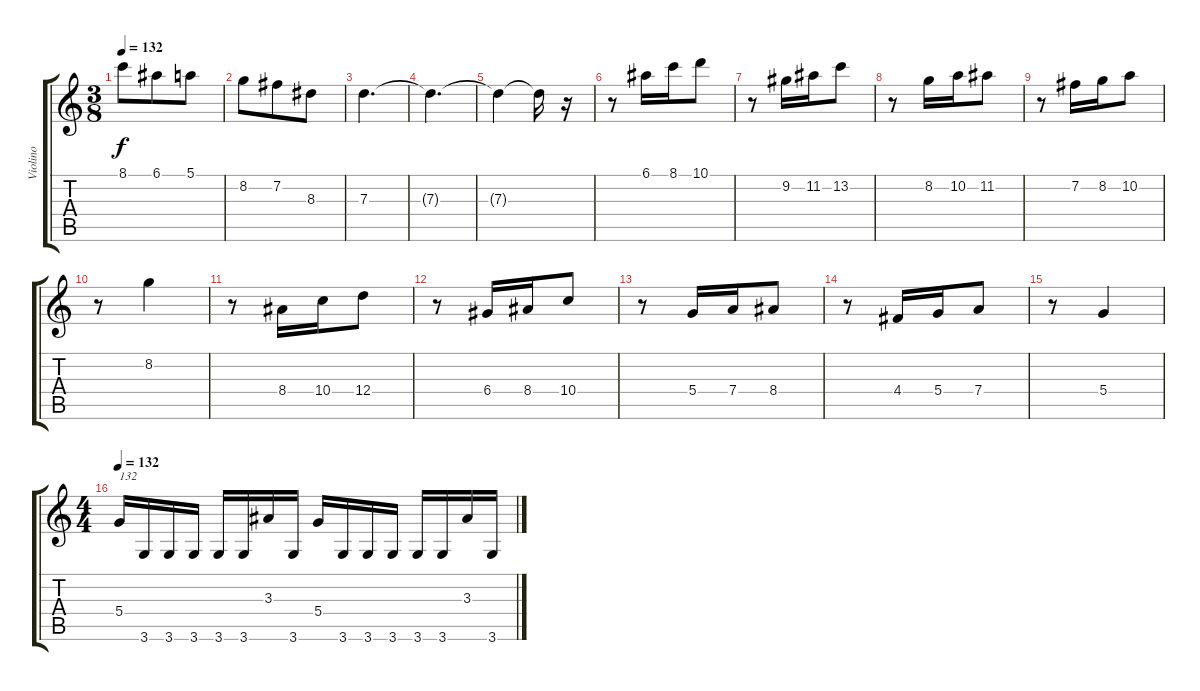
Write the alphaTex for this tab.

\track ("Violino" "Violino") {instrument distortionguitar}
\staff {score tabs}
\tuning (E4 B3 G3 D3 A2 E2) {hide}
\ts (3 8)
\tempo 132
\clef g2
\ks c
8.1.8{dy f} 6.1.8 5.1.8 |
8.2.8 7.2.8 8.3.8 |
7.3.4{d} |
7.3{t}.4{d} |
7.3{t}.4 7.3{t}.16 r.16 |
r.8 6.1.16 8.1.16 10.1.8 |
r.8 9.2.16 11.2.16 13.2.8 |
r.8 8.2.16 10.2.16 11.2.8 |
r.8 7.2.16 8.2.16 10.2.8 |
r.8 8.2.4 |
r.8 8.4.16 10.4.16 12.4.8 |
r.8 6.4.16 8.4.16 10.4.8 |
r.8 5.4.16 7.4.16 8.4.8 |
r.8 4.4.16 5.4.16 7.4.8 |
r.8 5.4.4 |
\ts (4 4)
\tempo 132
5.4.16{txt "132"} 3.6.16 3.6.16 3.6.16 3.6.16 3.6.16 3.3.16 3.6.16 5.4.16 3.6.16 3.6.16 3.6.16 3.6.16 3.6.16 3.3.16 3.6.16
